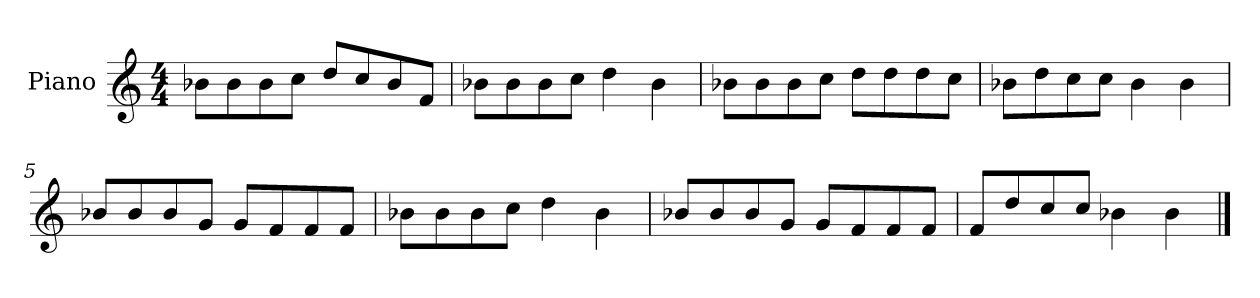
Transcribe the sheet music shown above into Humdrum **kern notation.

**kern
*part1
*staff1
*I"Piano
*I'P-no
*clefG2
*k[]
*M4/4
*MM90
=1
8b-X\L
8b-\
8b-\
8cc\J
8dd/L
8cc/
8b-/
8f/J
=2
8b-X\L
8b-\
8b-\
8cc\J
4dd\
4b-\
=3
8b-X\L
8b-\
8b-\
8cc\J
8dd\L
8dd\
8dd\
8cc\J
=4
8b-X\L
8dd\
8cc\
8cc\J
4b-\
4b-\
=5
8b-X/L
8b-/
8b-/
8g/J
8g/L
8f/
8f/
8f/J
!!LO:LB:g=z
=6
8b-X\L
8b-\
8b-\
8cc\J
4dd\
4b-\
=7
8b-X/L
8b-/
8b-/
8g/J
8g/L
8f/
8f/
8f/J
=8
8f/L
8dd/
8cc/
8cc/J
4b-X\
4b-\
==
*-
